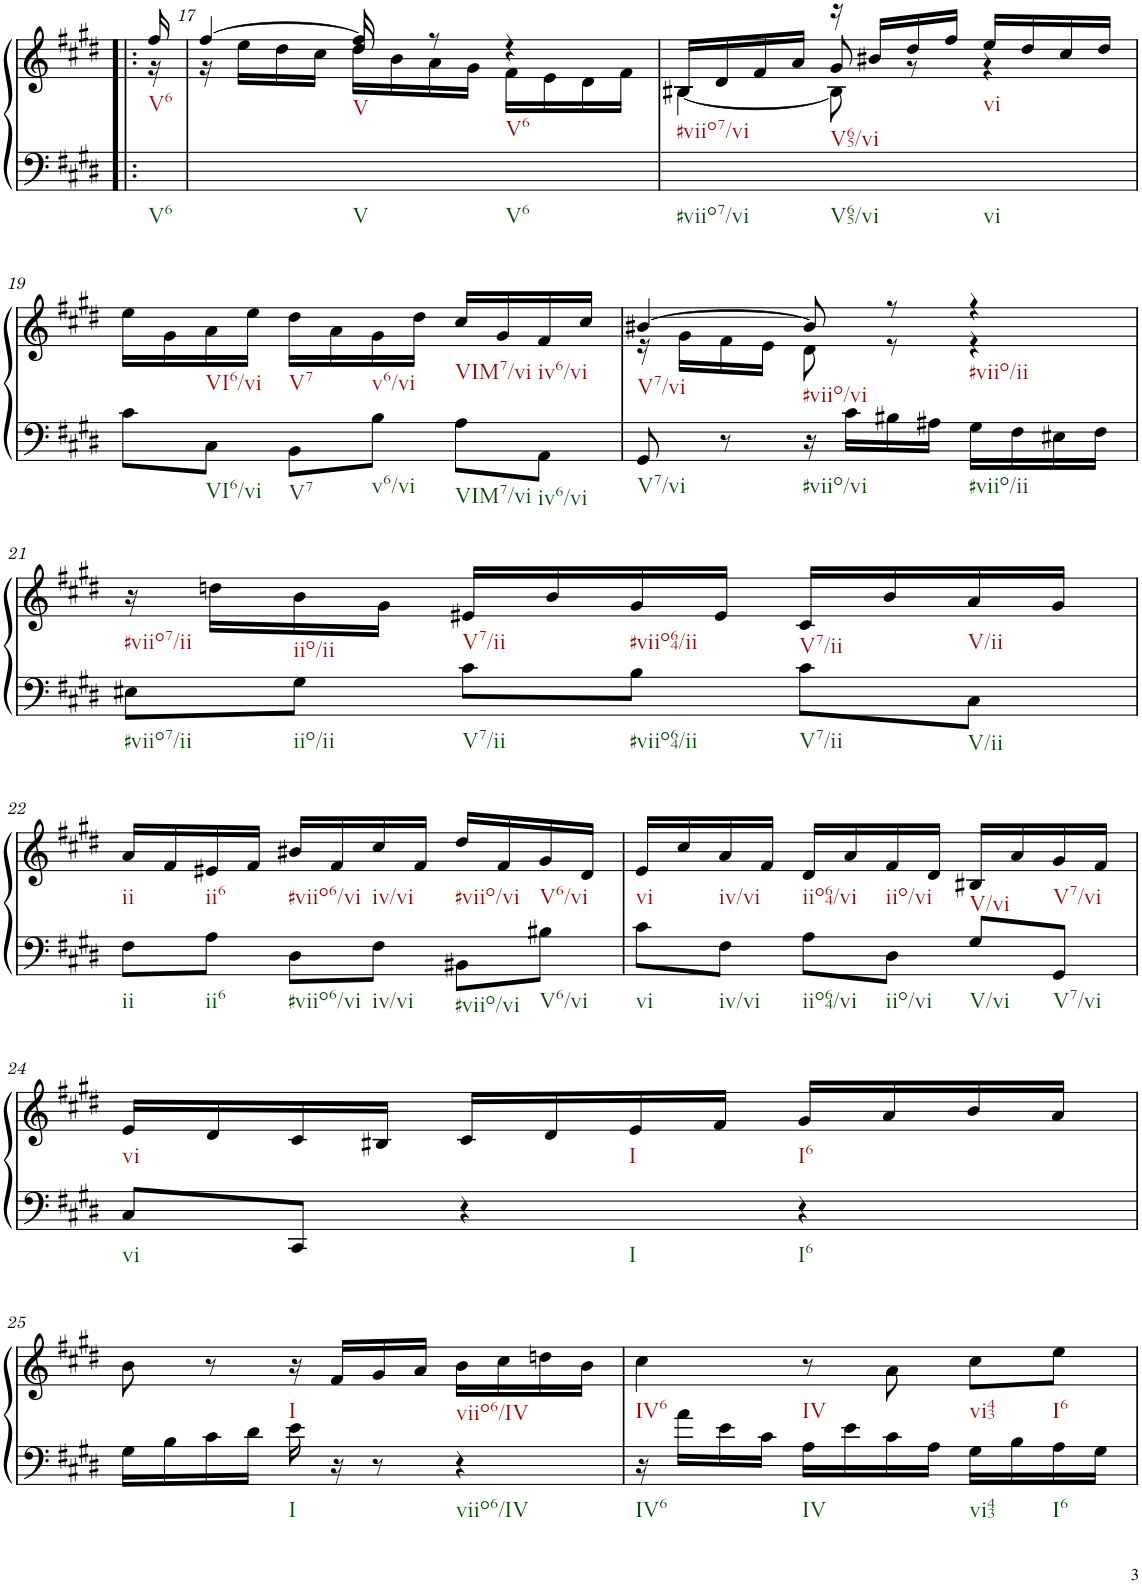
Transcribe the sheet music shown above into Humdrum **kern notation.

**kern	**kern
*part1	*part1
*staff2	*staff1
*I"Klavier linke Hand	*
!!LO:PB:g=z
*clefF4	*clefG2
*k[f#c#g#d#]	*k[f#c#g#d#]
*M3/4	*M3/4
=16X1!|:	=16X1!|:
*	*^
16ryy	16ff#/	16r
=17	=17	=17
*	*	*^
2.ryy	[4ff#/	16r	4ryy
.	.	16ee\LL	.
.	.	16dd#\	.
.	.	16cc#\JJ	.
.	8ff#/]	16dd#\LL	8dd#/
.	.	16b\	.
.	8r	16a\	4.ryy
.	.	16g#\JJ	.
.	4r	16f#\LL	.
.	.	16e\	.
.	.	16d#\	.
.	.	16f#\JJ	.
=18	=18	=18	=18
2.ryy	16B#X/LL	[4B#\	4ryy
.	16d#/	.	.
.	16f#/	.	.
.	16a/JJ	.	.
.	16r	8B#\]	8g#/
.	16b#X/LL	.	.
.	16dd#/	8r	4.ryy
.	16ff#/JJ	.	.
.	16ee/LL	4r	.
.	16dd#/	.	.
.	16cc#/	.	.
.	16dd#/JJ	.	.
*	*	*v	*v
!!LO:LB:g=z
=19	=19	=19
8c#\L	4ryy	16ee\LL
.	.	16g#\
8C#\J	.	16a\
.	.	16ee\JJ
8BB\L	4ryy	16dd#\LL
.	.	16a\
8B\J	.	16g#\
.	.	16dd#\JJ
8A\L	16cc#/LL	4ryy
.	16g#/	.
8AA\J	16f#/	.
.	16cc#/JJ	.
=20	=20	=20
8GG#/	[4b#X/	16r
.	.	16g#\LL
8r	.	16f#\
.	.	16e\JJ
16r	8b#/]	8d#\
16c#\LL	.	.
16B#X\	8r	8r
16A#X\JJ	.	.
16G#\LL	4r	4r
16F#\	.	.
16E#X\	.	.
16F#\JJ	.	.
*	*v	*v
!!LO:LB:g=z
=21	=21
8E#X\L	16r
.	16ddn\LL
8G#\J	16b\
.	16g#\JJ
8c#\L	16e#X/LL
.	16b/
8B\J	16g#/
.	16e#/JJ
8c#\L	16c#/LL
.	16b/
8C#\J	16a/
.	16g#/JJ
!!LO:LB:g=z
=22	=22
8F#\L	16a/LL
.	16f#/
8A\J	16e#X/
.	16f#/JJ
8D#\L	16b#X/LL
.	16f#/
8F#\J	16cc#/
.	16f#/JJ
8BB#X\L	16dd#/LL
.	16f#/
8B#X\J	16g#/
.	16d#/JJ
=23	=23
8c#\L	16e/LL
.	16cc#/
8F#\J	16a/
.	16f#/JJ
8A\L	16d#/LL
.	16a/
8D#\J	16f#/
.	16d#/JJ
8G#/L	16B#X/LL
.	16a/
8GG#/J	16g#/
.	16f#/JJ
!!LO:LB:g=z
=24	=24
8C#/L	16e/LL
.	16d#/
8CC#/J	16c#/
.	16B#X/JJ
4r	16c#/LL
.	16d#/
.	16e/
.	16f#/JJ
4r	16g#/LL
.	16a/
.	16b/
.	16a/JJ
!!LO:LB:g=z
=25	=25
16G#\LL	8b\
16B\	.
16c#\	8r
16d#\JJ	.
16e\	16r
16r	16f#/LL
8r	16g#/
.	16a/JJ
4r	16b\LL
.	16cc#\
.	16ddn\
.	16b\JJ
=26	=26
16r	4cc#\
16a\LL	.
16e\	.
16c#\JJ	.
16A\LL	8r
16e\	.
16c#\	8a\
16A\JJ	.
16G#\LL	8cc#\L
16B\	.
16A\	8ee\J
16G#\JJ	.
=	=
*-	*-
